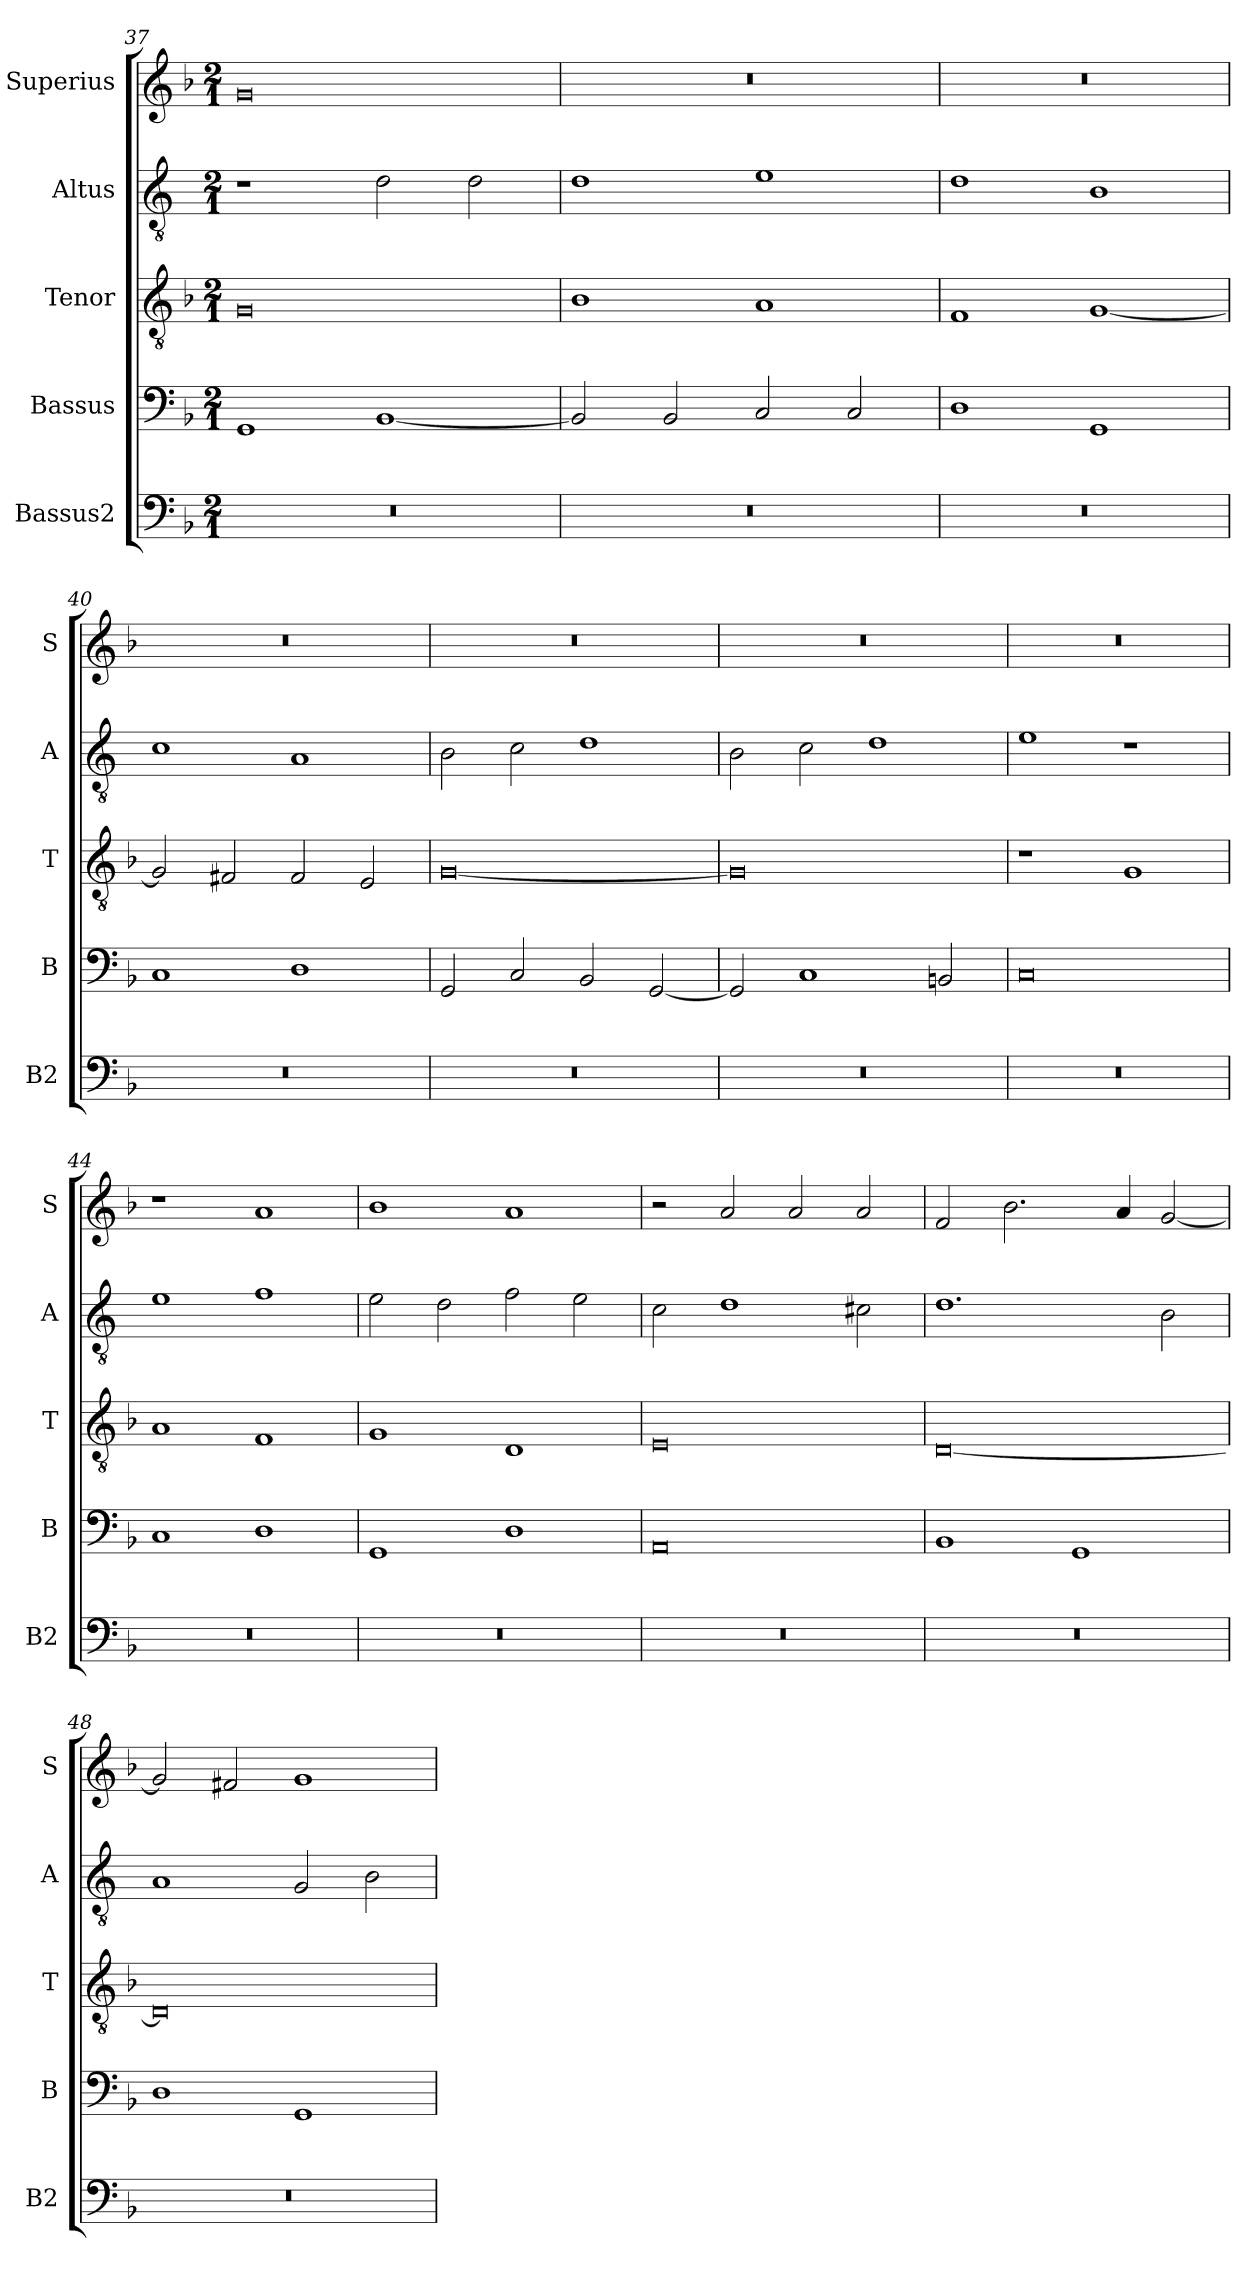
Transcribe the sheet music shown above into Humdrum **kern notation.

**kern	**kern	**kern	**kern	**kern
*part5	*part4	*part3	*part2	*part1
*staff5	*staff4	*staff3	*staff2	*staff1
*I"Bassus2	*I"Bassus	*I"Tenor	*I"Altus	*I"Superius
*I'B2	*I'B	*I'T	*I'A	*I'S
*clefF4	*clefF4	*clefGv2	*clefGv2	*clefG2
*k[b-]	*k[b-]	*k[b-]	*k[]	*k[b-]
*M2/1	*M2/1	*M2/1	*M2/1	*M2/1
=37	=37	=37	=37	=37
0r	1GG	0G	1r	0g
.	[1BB-	.	2d\	.
.	.	.	2d\	.
=38	=38	=38	=38	=38
0r	2BB-/]	1B-	1d	0r
.	2BB-/	.	.	.
.	2C/	1A	1e	.
.	2C/	.	.	.
=39	=39	=39	=39	=39
0r	1D	1F	1d	0r
.	1GG	[1G	1B	.
=40	=40	=40	=40	=40
0r	1C	2G/]	1c	0r
.	.	2F#X/	.	.
.	1D	2F#/	1A	.
.	.	2E/	.	.
=41	=41	=41	=41	=41
0r	2GG/	[0G	2B\	0r
.	2C/	.	2c\	.
.	2BB-/	.	1d	.
.	[2GG/	.	.	.
=42	=42	=42	=42	=42
0r	2GG/]	0G]	2B\	0r
.	1C	.	2c\	.
.	.	.	1d	.
.	2BBn/	.	.	.
=43	=43	=43	=43	=43
0r	0C	1r	1e	0r
.	.	1G	1r	.
=44	=44	=44	=44	=44
0r	1C	1A	1e	1r
.	1D	1F	1f	1a
=45	=45	=45	=45	=45
0r	1GG	1G	2e\	1b-
.	.	.	2d\	.
.	1D	1D	2f\	1a
.	.	.	2e\	.
=46	=46	=46	=46	=46
0r	0AA	0E	2c\	2r
.	.	.	1d	2a/
.	.	.	.	2a/
.	.	.	2c#X\	2a/
=47	=47	=47	=47	=47
0r	1BB-	[0D	1.d	2f/
.	.	.	.	2.b-\
.	1GG	.	.	.
.	.	.	.	4a/
.	.	.	2B\	[2g/
=48	=48	=48	=48	=48
0r	1D	0D]	1A	2g/]
.	.	.	.	2f#X/
.	1GG	.	2G/	1g
.	.	.	2B\	.
=	=	=	=	=
*-	*-	*-	*-	*-
